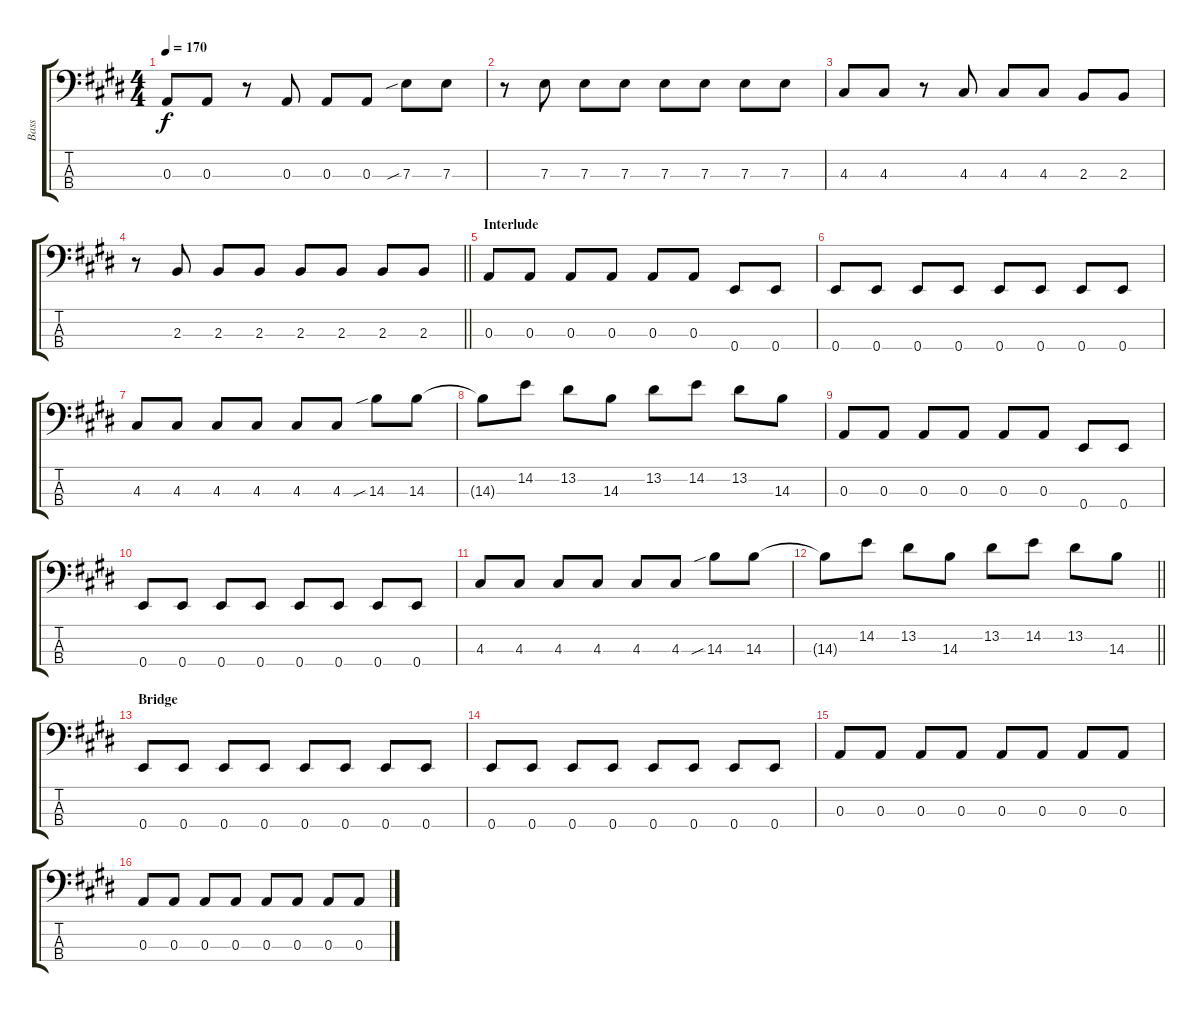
\track ("Bass" "Bass") {instrument electricbassfinger}
\staff {score tabs}
\tuning (G2 D2 A1 E1) {hide}
\ts (4 4)
\tempo 170
\clef f4
\ks e
0.3.8{dy f} 0.3.8 r.8 0.3.8 0.3.8 0.3.8 7.3{sib}.8 7.3.8 |
r.8 7.3.8 7.3.8 7.3.8 7.3.8 7.3.8 7.3.8 7.3.8 |
4.3.8 4.3.8 r.8 4.3.8 4.3.8 4.3.8 2.3.8 2.3.8 |
\barLineRight lightlight
r.8 2.3.8 2.3.8 2.3.8 2.3.8 2.3.8 2.3.8 2.3.8 |
\section ("" "Interlude")
0.3.8 0.3.8 0.3.8 0.3.8 0.3.8 0.3.8 0.4.8 0.4.8 |
0.4.8 0.4.8 0.4.8 0.4.8 0.4.8 0.4.8 0.4.8 0.4.8 |
4.3.8 4.3.8 4.3.8 4.3.8 4.3.8 4.3.8 14.3{sib}.8 14.3.8 |
14.3{t}.8 14.2.8 13.2.8 14.3.8 13.2.8 14.2.8 13.2.8 14.3.8 |
0.3.8 0.3.8 0.3.8 0.3.8 0.3.8 0.3.8 0.4.8 0.4.8 |
0.4.8 0.4.8 0.4.8 0.4.8 0.4.8 0.4.8 0.4.8 0.4.8 |
4.3.8 4.3.8 4.3.8 4.3.8 4.3.8 4.3.8 14.3{sib}.8 14.3.8 |
\barLineRight lightlight
14.3{t}.8 14.2.8 13.2.8 14.3.8 13.2.8 14.2.8 13.2.8 14.3.8 |
\section ("" "Bridge")
0.4.8 0.4.8 0.4.8 0.4.8 0.4.8 0.4.8 0.4.8 0.4.8 |
0.4.8 0.4.8 0.4.8 0.4.8 0.4.8 0.4.8 0.4.8 0.4.8 |
0.3.8 0.3.8 0.3.8 0.3.8 0.3.8 0.3.8 0.3.8 0.3.8 |
0.3.8 0.3.8 0.3.8 0.3.8 0.3.8 0.3.8 0.3.8 0.3.8
